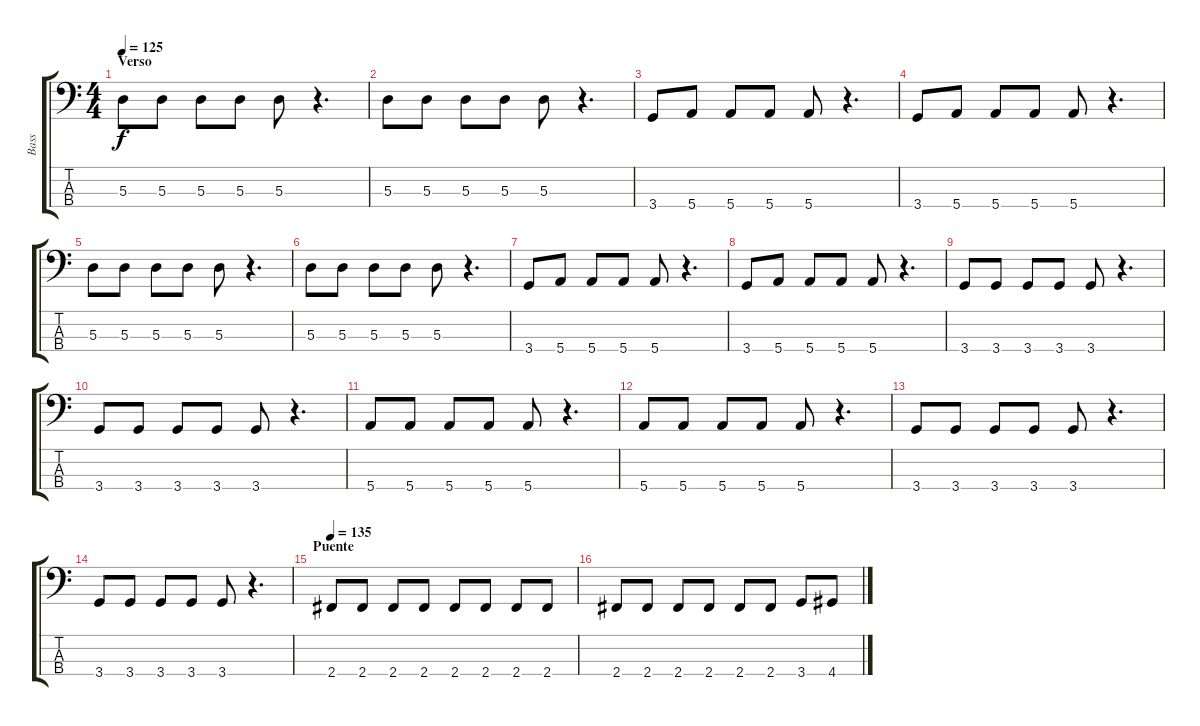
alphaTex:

\track ("Bass" "Bass") {instrument electricbassfinger}
\staff {score tabs}
\tuning (G2 D2 A1 E1) {hide}
\ts (4 4)
\section ("" "Verso")
\tempo 125
\clef f4
\ks c
5.3.8{dy f} 5.3.8 5.3.8 5.3.8 5.3.8 r.4{d} |
5.3.8 5.3.8 5.3.8 5.3.8 5.3.8 r.4{d} |
3.4.8 5.4.8 5.4.8 5.4.8 5.4.8 r.4{d} |
3.4.8 5.4.8 5.4.8 5.4.8 5.4.8 r.4{d} |
5.3.8 5.3.8 5.3.8 5.3.8 5.3.8 r.4{d} |
5.3.8 5.3.8 5.3.8 5.3.8 5.3.8 r.4{d} |
3.4.8 5.4.8 5.4.8 5.4.8 5.4.8 r.4{d} |
3.4.8 5.4.8 5.4.8 5.4.8 5.4.8 r.4{d} |
3.4.8 3.4.8 3.4.8 3.4.8 3.4.8 r.4{d} |
3.4.8 3.4.8 3.4.8 3.4.8 3.4.8 r.4{d} |
5.4.8 5.4.8 5.4.8 5.4.8 5.4.8 r.4{d} |
5.4.8 5.4.8 5.4.8 5.4.8 5.4.8 r.4{d} |
3.4.8 3.4.8 3.4.8 3.4.8 3.4.8 r.4{d} |
3.4.8 3.4.8 3.4.8 3.4.8 3.4.8 r.4{d} |
\section ("" "Puente")
\tempo 135
2.4.8 2.4.8 2.4.8 2.4.8 2.4.8 2.4.8 2.4.8 2.4.8 |
2.4.8 2.4.8 2.4.8 2.4.8 2.4.8 2.4.8 3.4.8 4.4.8
